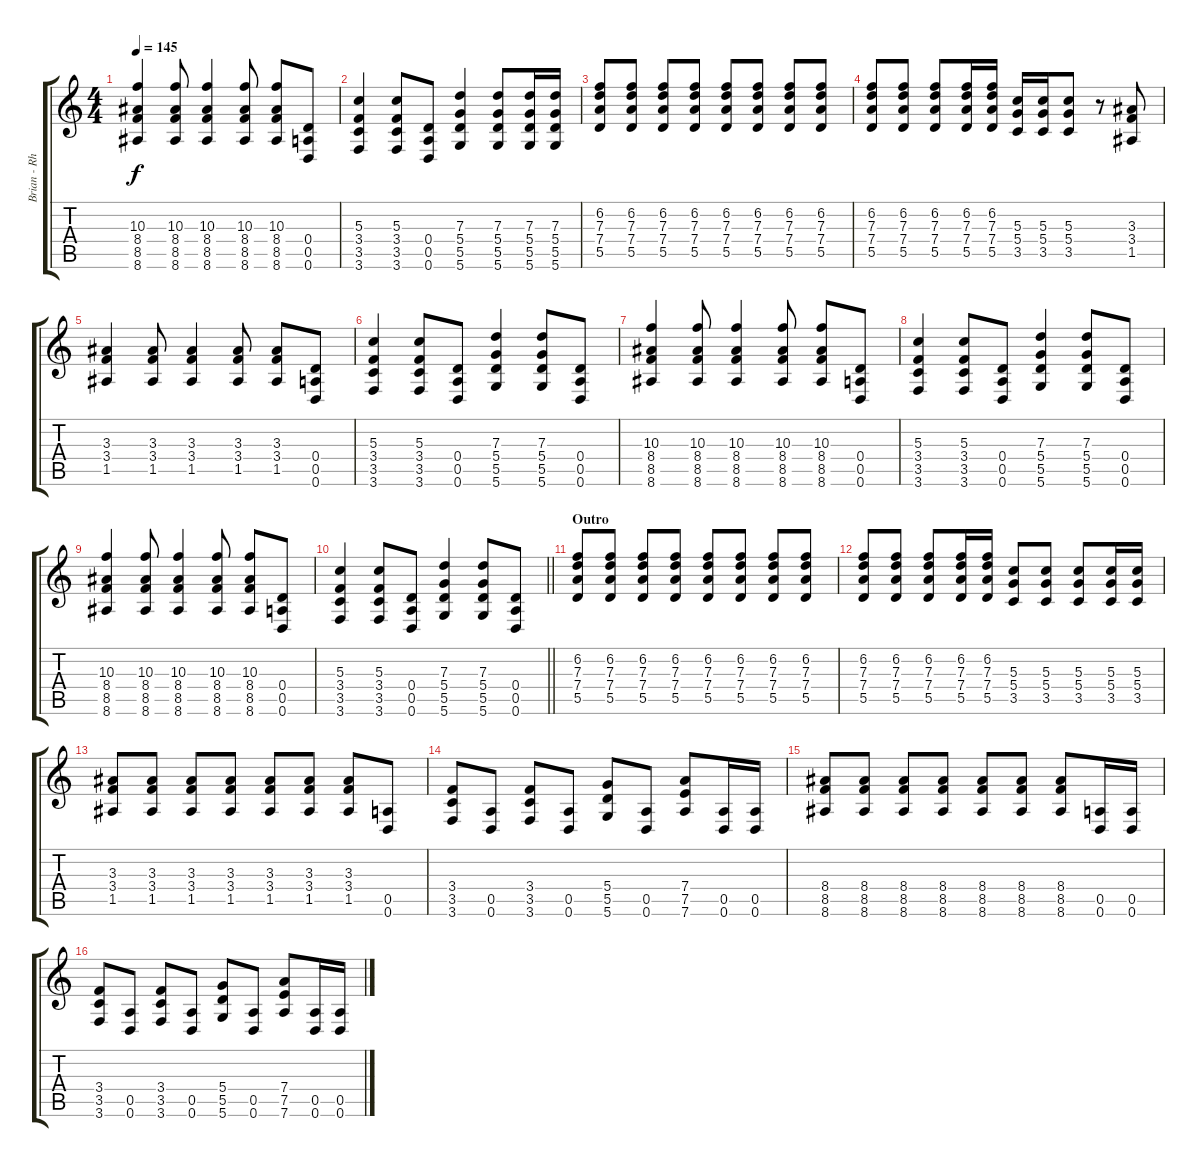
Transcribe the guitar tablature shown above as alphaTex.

\track ("Brian - Rhythm Guitar" "Brian - Rh") {instrument acousticguitarsteel}
\staff {score tabs}
\tuning (E4 B3 G3 D3 A2 D2) {hide}
\ts (4 4)
\tempo 145
\clef g2
\ks c
(10.3 8.4 8.5 8.6).4{dy f} (10.3 8.4 8.5 8.6).8 (10.3 8.4 8.5 8.6).4 (10.3 8.4 8.5 8.6).8 (10.3 8.4 8.5 8.6).8 (0.4 0.5 0.6).8 |
(5.3 3.4 3.5 3.6).4 (5.3 3.4 3.5 3.6).8 (0.4 0.5 0.6).8 (7.3 5.4 5.5 5.6).4 (7.3 5.4 5.5 5.6).8 (7.3 5.4 5.5 5.6).16 (7.3 5.4 5.5 5.6).16 |
(6.2 7.3 7.4 5.5).8 (6.2 7.3 7.4 5.5).8 (6.2 7.3 7.4 5.5).8 (6.2 7.3 7.4 5.5).8 (6.2 7.3 7.4 5.5).8 (6.2 7.3 7.4 5.5).8 (6.2 7.3 7.4 5.5).8 (6.2 7.3 7.4 5.5).8 |
(6.2 7.3 7.4 5.5).8 (6.2 7.3 7.4 5.5).8 (6.2 7.3 7.4 5.5).8 (6.2 7.3 7.4 5.5).16 (6.2 7.3 7.4 5.5).16 (5.3 5.4 3.5).16 (5.3 5.4 3.5).16 (5.3 5.4 3.5).8 r.8 (3.3 3.4 1.5).8 |
(3.3 3.4 1.5).4 (3.3 3.4 1.5).8 (3.3 3.4 1.5).4 (3.3 3.4 1.5).8 (3.3 3.4 1.5).8 (0.4 0.5 0.6).8 |
(5.3 3.4 3.5 3.6).4 (5.3 3.4 3.5 3.6).8 (0.4 0.5 0.6).8 (7.3 5.4 5.5 5.6).4 (7.3 5.4 5.5 5.6).8 (0.4 0.5 0.6).8 |
(10.3 8.4 8.5 8.6).4 (10.3 8.4 8.5 8.6).8 (10.3 8.4 8.5 8.6).4 (10.3 8.4 8.5 8.6).8 (10.3 8.4 8.5 8.6).8 (0.4 0.5 0.6).8 |
(5.3 3.4 3.5 3.6).4 (5.3 3.4 3.5 3.6).8 (0.4 0.5 0.6).8 (7.3 5.4 5.5 5.6).4 (7.3 5.4 5.5 5.6).8 (0.4 0.5 0.6).8 |
(10.3 8.4 8.5 8.6).4 (10.3 8.4 8.5 8.6).8 (10.3 8.4 8.5 8.6).4 (10.3 8.4 8.5 8.6).8 (10.3 8.4 8.5 8.6).8 (0.4 0.5 0.6).8 |
\barLineRight lightlight
(5.3 3.4 3.5 3.6).4 (5.3 3.4 3.5 3.6).8 (0.4 0.5 0.6).8 (7.3 5.4 5.5 5.6).4 (7.3 5.4 5.5 5.6).8 (0.4 0.5 0.6).8 |
\section ("" "Outro")
(6.2 7.3 7.4 5.5).8 (6.2 7.3 7.4 5.5).8 (6.2 7.3 7.4 5.5).8 (6.2 7.3 7.4 5.5).8 (6.2 7.3 7.4 5.5).8 (6.2 7.3 7.4 5.5).8 (6.2 7.3 7.4 5.5).8 (6.2 7.3 7.4 5.5).8 |
(6.2 7.3 7.4 5.5).8 (6.2 7.3 7.4 5.5).8 (6.2 7.3 7.4 5.5).8 (6.2 7.3 7.4 5.5).16 (6.2 7.3 7.4 5.5).16 (5.3 5.4 3.5).8 (5.3 5.4 3.5).8 (5.3 5.4 3.5).8 (5.3 5.4 3.5).16 (5.3 5.4 3.5).16 |
(3.3 3.4 1.5).8 (3.3 3.4 1.5).8 (3.3 3.4 1.5).8 (3.3 3.4 1.5).8 (3.3 3.4 1.5).8 (3.3 3.4 1.5).8 (3.3 3.4 1.5).8 (0.5 0.6).8 |
(3.4 3.5 3.6).8 (0.5 0.6).8 (3.4 3.5 3.6).8 (0.5 0.6).8 (5.4 5.5 5.6).8 (0.5 0.6).8 (7.4 7.5 7.6).8 (0.5 0.6).16 (0.5 0.6).16 |
(8.4 8.5 8.6).8 (8.4 8.5 8.6).8 (8.4 8.5 8.6).8 (8.4 8.5 8.6).8 (8.4 8.5 8.6).8 (8.4 8.5 8.6).8 (8.4 8.5 8.6).8 (0.5 0.6).16 (0.5 0.6).16 |
(3.4 3.5 3.6).8 (0.5 0.6).8 (3.4 3.5 3.6).8 (0.5 0.6).8 (5.4 5.5 5.6).8 (0.5 0.6).8 (7.4 7.5 7.6).8 (0.5 0.6).16 (0.5 0.6).16
